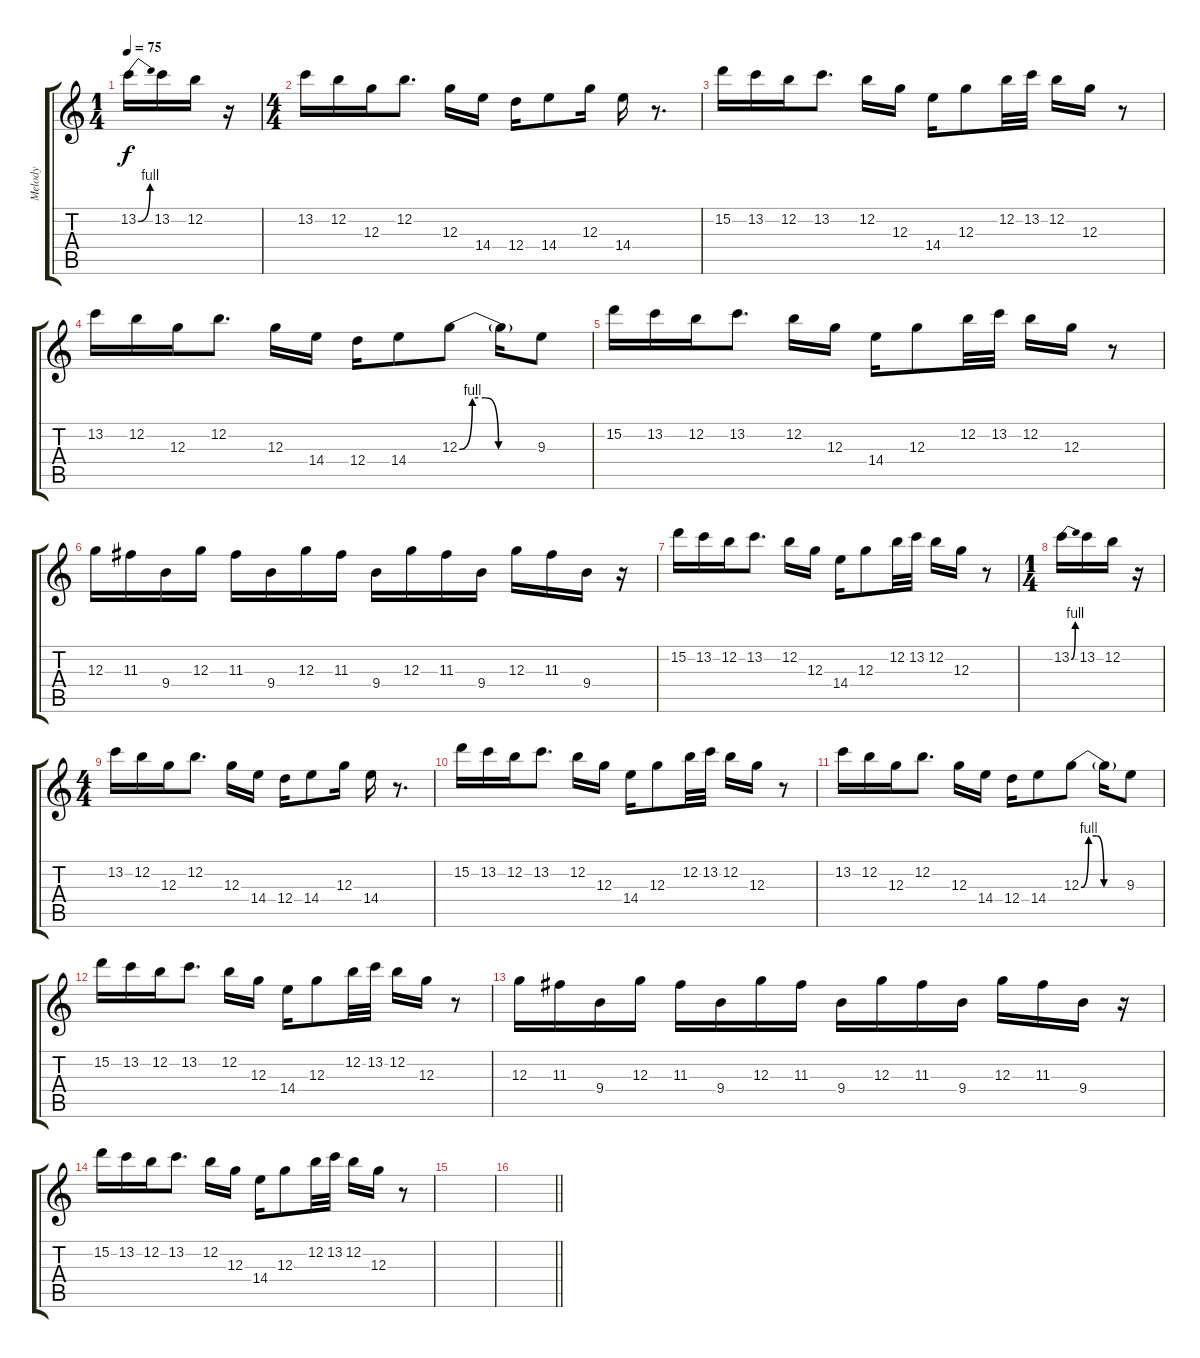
\track ("Melody" "Melody") {instrument electricguitarjazz}
\staff {score tabs}
\tuning (E4 B3 G3 D3 A2 E2) {hide}
\ts (1 4)
\tempo 75
\clef g2
\ks c
13.2{be (bend 0 0 60 4)}.16{dy f} 13.2.16 12.2.16 r.16 |
\ts (4 4)
13.2.16 12.2.16 12.3.16 12.2.8{d} 12.3.16 14.4.16 12.4.16 14.4.8 12.3.16 14.4.16 r.8{d} |
15.2.16 13.2.16 12.2.16 13.2.8{d} 12.2.16 12.3.16 14.4.16 12.3.8 12.2.32 13.2.32 12.2.16 12.3.16 r.8 |
13.2.16 12.2.16 12.3.16 12.2.8{d} 12.3.16 14.4.16 12.4.16 14.4.8 12.3{be (custom 0 0 10 4 20 4 30 0 60 0)}.8 12.3{t}.16 9.3.8 |
15.2.16 13.2.16 12.2.16 13.2.8{d} 12.2.16 12.3.16 14.4.16 12.3.8 12.2.32 13.2.32 12.2.16 12.3.16 r.8 |
12.3.16 11.3.16 9.4.16 12.3.16 11.3.16 9.4.16 12.3.16 11.3.16 9.4.16 12.3.16 11.3.16 9.4.16 12.3.16 11.3.16 9.4.16 r.16 |
15.2.16 13.2.16 12.2.16 13.2.8{d} 12.2.16 12.3.16 14.4.16 12.3.8 12.2.32 13.2.32 12.2.16 12.3.16 r.8 |
\ts (1 4)
13.2{be (bend 0 0 60 4)}.16 13.2.16 12.2.16 r.16 |
\ts (4 4)
13.2.16 12.2.16 12.3.16 12.2.8{d} 12.3.16 14.4.16 12.4.16 14.4.8 12.3.16 14.4.16 r.8{d} |
15.2.16 13.2.16 12.2.16 13.2.8{d} 12.2.16 12.3.16 14.4.16 12.3.8 12.2.32 13.2.32 12.2.16 12.3.16 r.8 |
13.2.16 12.2.16 12.3.16 12.2.8{d} 12.3.16 14.4.16 12.4.16 14.4.8 12.3{be (custom 0 0 10 4 20 4 30 0 60 0)}.8 12.3{t}.16 9.3.8 |
15.2.16 13.2.16 12.2.16 13.2.8{d} 12.2.16 12.3.16 14.4.16 12.3.8 12.2.32 13.2.32 12.2.16 12.3.16 r.8 |
12.3.16 11.3.16 9.4.16 12.3.16 11.3.16 9.4.16 12.3.16 11.3.16 9.4.16 12.3.16 11.3.16 9.4.16 12.3.16 11.3.16 9.4.16 r.16 |
15.2.16 13.2.16 12.2.16 13.2.8{d} 12.2.16 12.3.16 14.4.16 12.3.8 12.2.32 13.2.32 12.2.16 12.3.16 r.8 |
|
\barLineRight lightlight
